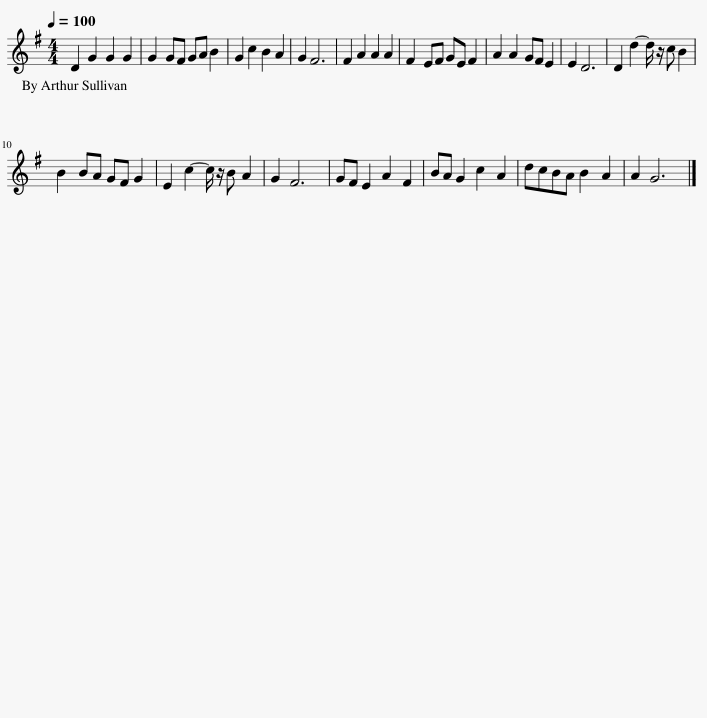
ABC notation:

X:1
L:1/8
Q:1/4=100
M:4/4
I:linebreak $
K:G
V:1 treble
V:1
 D2 G2 G2 G2 | G2 GF GA B2 | G2 c2 B2 A2 | G2 F6 | F2 A2 A2 A2 | %5
 F2 EF GE F2 | A2 A2 GF E2 | E2 D6 | D2 d2- d/ z/ c B2 |$ B2 BA GF G2 | %10
 E2 c2- c/ z/ B A2 | G2 F6 | GF E2 A2 F2 | BA G2 c2 A2 | dcBA B2 A2 | %15
 A2 G6 |] %16
